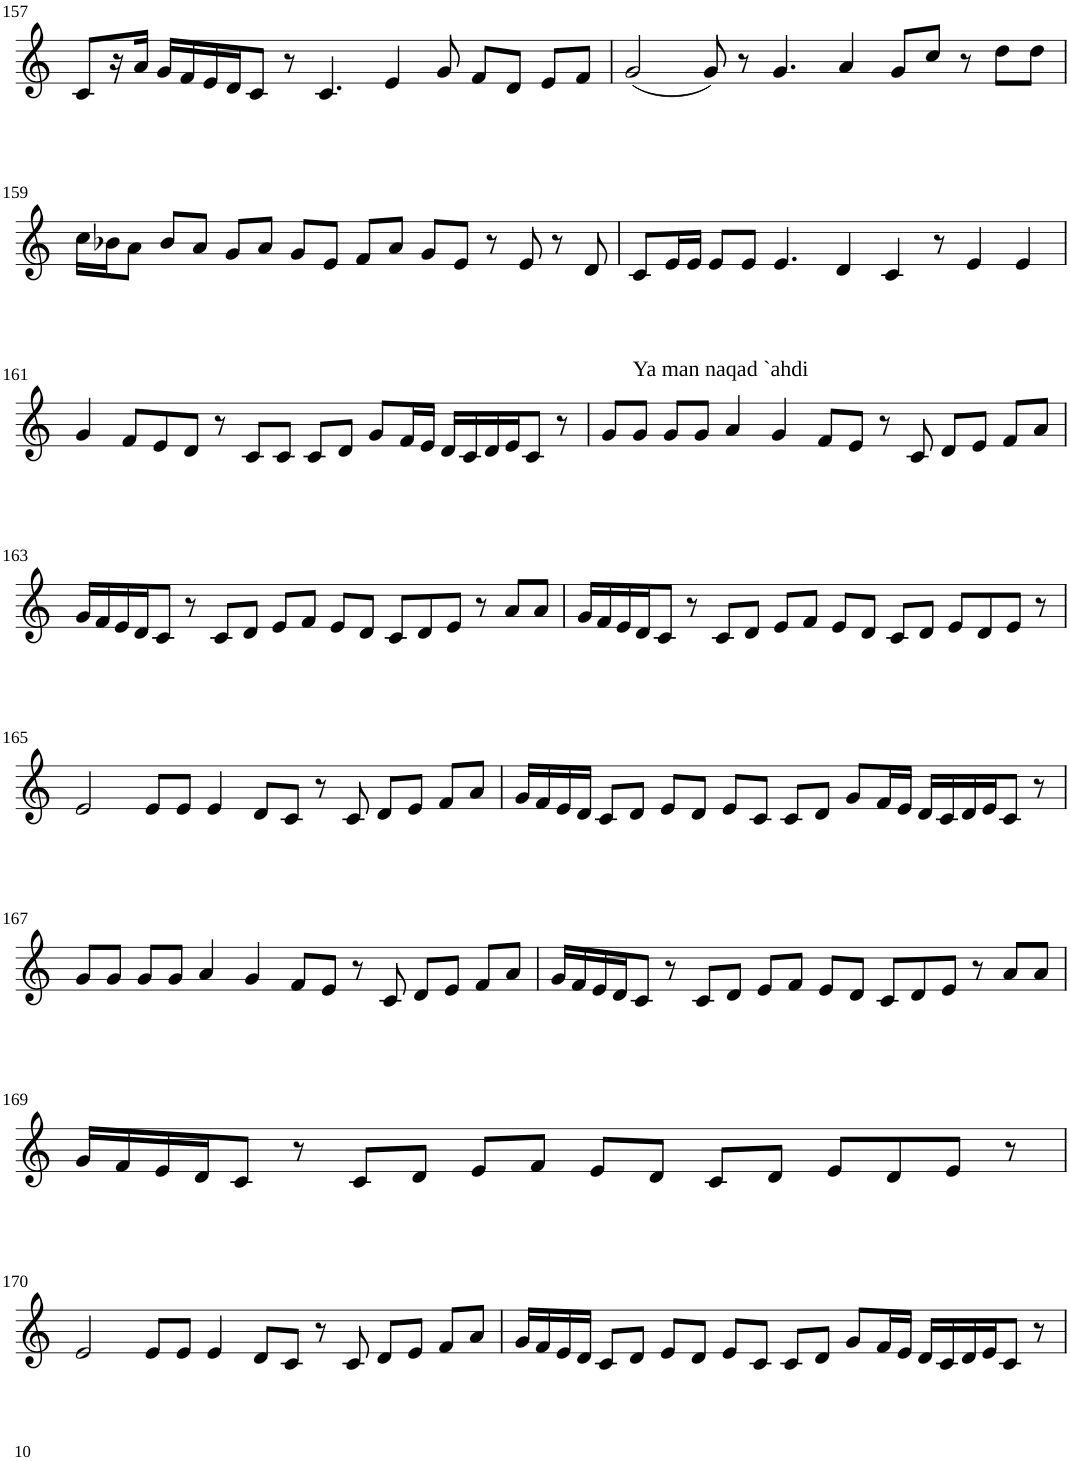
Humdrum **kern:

**kern
*part1
*staff1
*I"Violin
!!LO:PB:g=z
*clefG2
*k[]
*M8/4
=157
8c/L
16r
16a/JJ
16g/LL
16f/
16e/
16d/J
8c/J
8r
4.c/
4e/
8g/
8f/L
8d/J
8e/L
8f/J
=158
(2g/
8g/)
8r
4.g/
4a/
8g/L
8cc/J
8r
8dd\L
8dd\J
!!LO:LB:g=z
=159
16cc\LL
16b-X\J
8a\J
8b-/L
8a/J
8g/L
8a/J
8g/L
8e/J
8f/L
8a/J
8g/L
8e/J
8r
8e/
8r
8d/
=160
8c/L
16e/L
16e/JJ
8e/L
8e/J
4.e/
4d/
4c/
8r
4e/
4e/
!!LO:LB:g=z
=161
4g/
8f/L
8e/
8d/J
8r
8c/L
8c/J
8c/L
8d/J
8g/L
16f/L
16e/JJ
16d/LL
16c/
16d/
16e/J
8c/J
8r
=162
8g/L
!LO:TX:a:t=Ya man naqad `ahdi
8g/J
8g/L
8g/J
4a/
4g/
8f/L
8e/J
8r
8c/
8d/L
8e/J
8f/L
8a/J
!!LO:LB:g=z
=163
16g/LL
16f/
16e/
16d/J
8c/J
8r
8c/L
8d/J
8e/L
8f/J
8e/L
8d/J
8c/L
8d/
8e/J
8r
8a/L
8a/J
=164
16g/LL
16f/
16e/
16d/J
8c/J
8r
8c/L
8d/J
8e/L
8f/J
8e/L
8d/J
8c/L
8d/J
8e/L
8d/
8e/J
8r
!!LO:LB:g=z
=165
2e/
8e/L
8e/J
4e/
8d/L
8c/J
8r
8c/
8d/L
8e/J
8f/L
8a/J
=166
16g/LL
16f/
16e/
16d/JJ
8c/L
8d/J
8e/L
8d/J
8e/L
8c/J
8c/L
8d/J
8g/L
16f/L
16e/JJ
16d/LL
16c/
16d/
16e/J
8c/J
8r
!!LO:LB:g=z
=167
8g/L
8g/J
8g/L
8g/J
4a/
4g/
8f/L
8e/J
8r
8c/
8d/L
8e/J
8f/L
8a/J
=168
16g/LL
16f/
16e/
16d/J
8c/J
8r
8c/L
8d/J
8e/L
8f/J
8e/L
8d/J
8c/L
8d/
8e/J
8r
8a/L
8a/J
!!LO:LB:g=z
=169
16g/LL
16f/
16e/
16d/J
8c/J
8r
8c/L
8d/J
8e/L
8f/J
8e/L
8d/J
8c/L
8d/J
8e/L
8d/
8e/J
8r
!!LO:LB:g=z
=170
2e/
8e/L
8e/J
4e/
8d/L
8c/J
8r
8c/
8d/L
8e/J
8f/L
8a/J
=171
16g/LL
16f/
16e/
16d/JJ
8c/L
8d/J
8e/L
8d/J
8e/L
8c/J
8c/L
8d/J
8g/L
16f/L
16e/JJ
16d/LL
16c/
16d/
16e/J
8c/J
8r
=
*-
